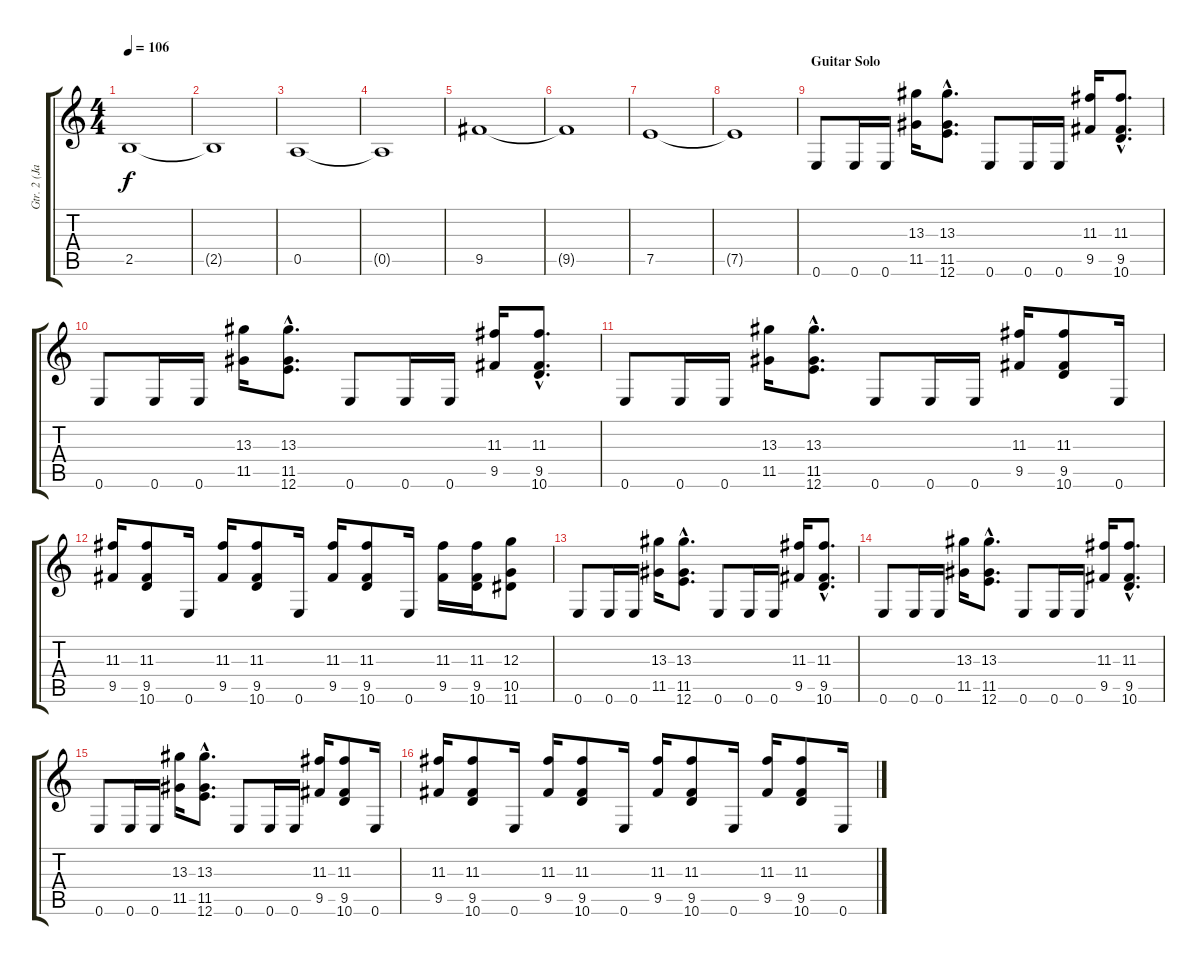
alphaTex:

\track ("Gtr. 2 (James)" "Gtr. 2 (Ja") {instrument distortionguitar}
\staff {score tabs}
\tuning (E4 B3 G3 D3 A2 E2) {hide}
\ts (4 4)
\tempo 106
\clef g2
\ks c
2.5.1{dy f} |
2.5{t}.1 |
0.5.1 |
0.5{t}.1 |
9.5.1 |
9.5{t}.1 |
7.5.1 |
7.5{t}.1 |
\section ("" "Guitar Solo")
0.6.8 0.6.16 0.6.16 (13.3 11.5).16 (13.3{hac} 11.5{hac} 12.6{hac}).8{d} 0.6.8 0.6.16 0.6.16 (11.3 9.5).16 (11.3{hac} 9.5{hac} 10.6{hac}).8{d} |
0.6.8 0.6.16 0.6.16 (13.3 11.5).16 (13.3{hac} 11.5{hac} 12.6{hac}).8{d} 0.6.8 0.6.16 0.6.16 (11.3 9.5).16 (11.3{hac} 9.5{hac} 10.6{hac}).8{d} |
0.6.8 0.6.16 0.6.16 (13.3 11.5).16 (13.3{hac} 11.5{hac} 12.6{hac}).8{d} 0.6.8 0.6.16 0.6.16 (11.3 9.5).16 (11.3 9.5 10.6).8 0.6.16 |
(11.3 9.5).16 (11.3 9.5 10.6).8 0.6.16 (11.3 9.5).16 (11.3 9.5 10.6).8 0.6.16 (11.3 9.5).16 (11.3 9.5 10.6).8 0.6.16 (11.3 9.5).16 (11.3 9.5 10.6).16 (12.3 10.5 11.6).8 |
0.6.8 0.6.16 0.6.16 (13.3 11.5).16 (13.3{hac} 11.5{hac} 12.6{hac}).8{d} 0.6.8 0.6.16 0.6.16 (11.3 9.5).16 (11.3{hac} 9.5{hac} 10.6{hac}).8{d} |
0.6.8 0.6.16 0.6.16 (13.3 11.5).16 (13.3{hac} 11.5{hac} 12.6{hac}).8{d} 0.6.8 0.6.16 0.6.16 (11.3 9.5).16 (11.3{hac} 9.5{hac} 10.6{hac}).8{d} |
0.6.8 0.6.16 0.6.16 (13.3 11.5).16 (13.3{hac} 11.5{hac} 12.6{hac}).8{d} 0.6.8 0.6.16 0.6.16 (11.3 9.5).16 (11.3 9.5 10.6).8 0.6.16 |
(11.3 9.5).16 (11.3 9.5 10.6).8 0.6.16 (11.3 9.5).16 (11.3 9.5 10.6).8 0.6.16 (11.3 9.5).16 (11.3 9.5 10.6).8 0.6.16 (11.3 9.5).16 (11.3 9.5 10.6).8 0.6.16
